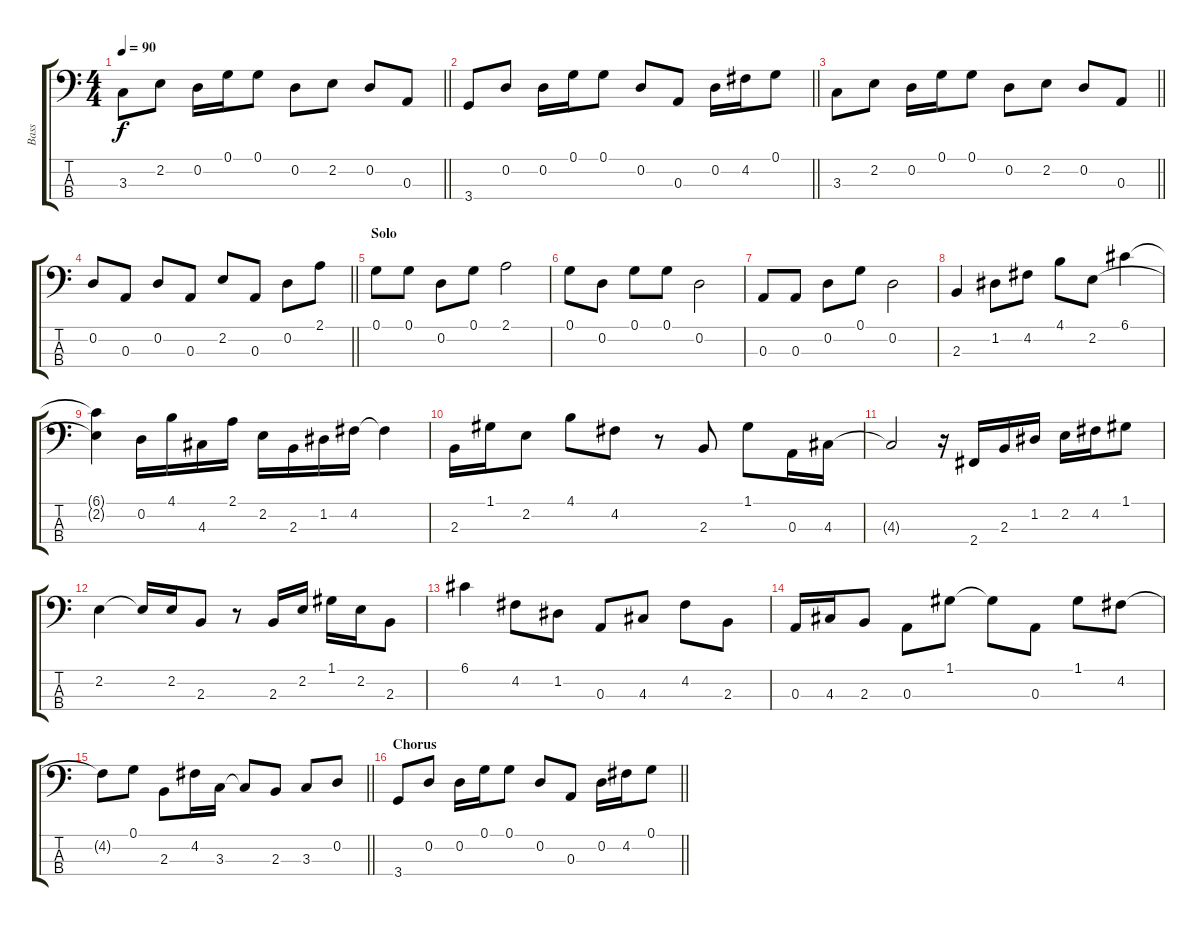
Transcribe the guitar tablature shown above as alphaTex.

\track ("Bass" "Bass") {instrument electricbassfinger}
\staff {score tabs}
\tuning (G2 D2 A1 E1) {hide}
\ts (4 4)
\tempo 90
\clef f4
\barLineRight lightlight
\ks c
3.3.8{dy f} 2.2.8 0.2.16 0.1.16 0.1.8 0.2.8 2.2.8 0.2.8 0.3.8 |
\barLineRight lightlight
3.4.8 0.2.8 0.2.16 0.1.16 0.1.8 0.2.8 0.3.8 0.2.16 4.2.16 0.1.8 |
\barLineRight lightlight
3.3.8 2.2.8 0.2.16 0.1.16 0.1.8 0.2.8 2.2.8 0.2.8 0.3.8 |
\barLineRight lightlight
0.2.8 0.3.8 0.2.8 0.3.8 2.2.8 0.3.8 0.2.8 2.1.8 |
\section ("" "Solo")
0.1.8 0.1.8 0.2.8 0.1.8 2.1.2 |
0.1.8 0.2.8 0.1.8 0.1.8 0.2.2 |
0.3.8 0.3.8 0.2.8 0.1.8 0.2.2 |
2.3.4 1.2.8 4.2.8 4.1.8 2.2.8 6.1.4 |
(6.1{t} 2.2{t}).4 0.2.16 4.1.16 4.3.16 2.1.16 2.2.16 2.3.16 1.2.16 4.2.16 4.2{t}.4 |
2.3.16 1.1.16 2.2.8 4.1.8 4.2.8 r.8 2.3.8 1.1.8 0.3.16 4.3.16 |
4.3{t}.2 r.16 2.4.16 2.3.16 1.2.16 2.2.16 4.2.16 1.1.8 |
2.2.4 2.2{t}.16 2.2.16 2.3.8 r.8 2.3.16 2.2.16 1.1.16 2.2.16 2.3.8 |
6.1.4 4.2.8 1.2.8 0.3.8 4.3.8 4.2.8 2.3.8 |
0.3.16 4.3.16 2.3.8 0.3.8 1.1.8 1.1{t}.8 0.3.8 1.1.8 4.2.8 |
\barLineRight lightlight
4.2{t}.8 0.1.8 2.3.8 4.2.16 3.3.16 3.3{t}.8 2.3.8 3.3.8 0.2.8 |
\section ("" "Chorus")
\barLineRight lightlight
3.4.8 0.2.8 0.2.16 0.1.16 0.1.8 0.2.8 0.3.8 0.2.16 4.2.16 0.1.8
